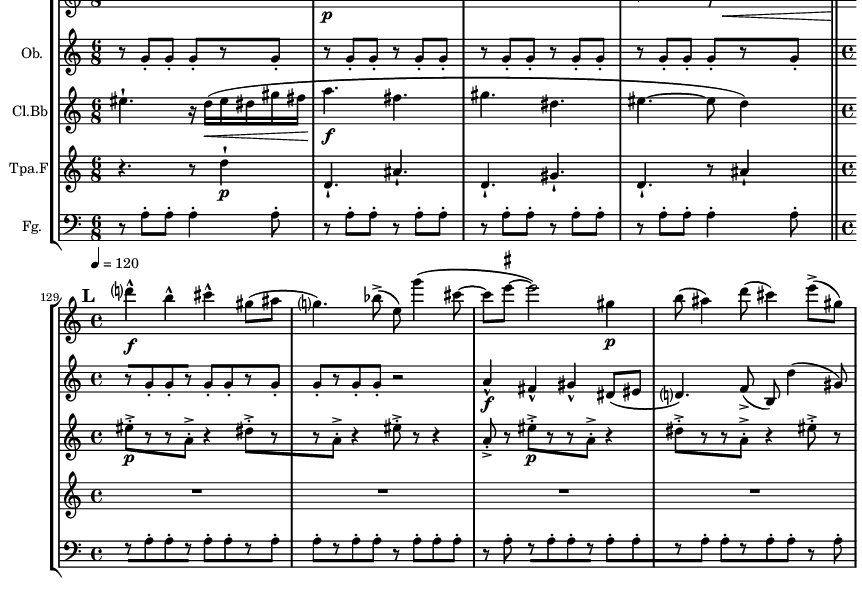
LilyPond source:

\version "2.11.64"

\include "../config/lib.ly"

#(set-global-staff-size 12.5)

global = {
  \time 6/8
  \set Score.currentBarNumber = #125
  \bar ""
  \bracketUp
  \override Staff.TimeSignature #'style = #'()
  \set Score.markFormatter = #format-mark-box-letters
  \override Score.MetronomeMark #'padding = #6
  s1*6/8*4
  \bar "||"
  \mark #11
  \time 4/4
  \tempo 4=120
  s1*4
}

flauta = {
  \relative c''' {
    bes4.~( bes8 c4
    a2.~\p
    a2.) 
    r4. r16 a16\<( c bes dis cis)
    %% seção BBA
    d?4-^\f b-^ cis-^ gis8( ais
    g?4.)
    %% (rotacionar #s(5 3 4 1 2 0) 3) com expansão de intervalos
    bes8->( e,8) g'4( cis,8~
    cis e8~\tris e2)
    %% (rotacionar (retrogradar #s(5 3 4 1 2 0) 5))
    gis,4\p
    b8( ais4) d8( cis4)
    %% (rotacionar (retrogradar #s(5 3 4 1 2 0) 4))
    e8->( gis,)
  }
}

oboe = {
  \relative c'' {
    r8 g-. g-. g-.[ r g-.]
    r g-. g-. r g-. g-.
    r g-. g-. r g-. g-.
    r g-. g-. g-.[ r g-.]
    %% seção BBA
    r8[ g-. g-. r] g-.[ g-. r g-.]
    g8-.[ r g-. g-.] r2
    %% sujeito do fugato transposto a quinta
    \transpose d a' {
      \relative {
        %% #s(5 3 4 1 2 0)
        d4-^\f b-^ cis-^ gis8( ais
        g?4.)
        %% (rotacionar #s(5 3 4 1 2 0) 3) com expansão de intervalos
        bes8->( e,8) g'4( cis,8~)
      }
    }
  }
}

clarinete = {
  \relative c'' {
    dis4.\st r16 c16\<( dis cis fis e
    g4.~\f e
    fis4. cis4.
    dis4.~ dis8 c4)
    %% seção BBA
    dis8-.->\p[ r8 r g,-.->] r4 cis8-.->[ r r g-.->] r4 dis'8-.-> r r4 g,8-.-> r
    dis'8-.->\p[ r8 r g,-.->] r4 cis8-.->[ r r g-.->] r4 dis'8-.-> r
  }
}

trompa = {
  \relative c'' {
    r4. r8 g4\st\p
    g,4.\st dis'4.\st
    g,4.\st cis4.\st
    g4.\st r8 dis'4\st
    %% seção BBA
    R1*4
  }
}

fagote = {
  \clef bass
  \relative c' {
    r8 a-. a-. a4-. a8-.
    r8 a-. a-. r a-. a-.
    r a-. a-. r a-. a-.
    r a-. a-. a4-. a8-.
    %% seção BBA
    r8[ a-. a-. r] a-.[ a-. r a-.]
    a-.[ r a-. a-.] r a-. a-. a-. r a-.
    r8[ a-. a-. r] a-.[ a-. r a-.]
    a-.[ r a-. a-.] r a-.
  }
}

\score {
  \new StaffGroup <<
    \new Staff <<
      \set Staff.instrumentName = \markup {\hcenter-in #5 "Fl."}
      \global
      \flauta
    >>
    \new Staff <<
      \set Staff.instrumentName = \markup {\hcenter-in #5 "Ob."}
      \global
      \oboe
    >>
    \new Staff <<
      \set Staff.instrumentName = \markup {\hcenter-in #5 "Cl.Bb"}
      \global
      \transposition bes
      \transpose c d {
        \clarinete
      }
    >>
    \new Staff <<
      \set Staff.instrumentName = \markup {\hcenter-in #5 "Tpa.F"}
      \global
      \transposition f
      \transpose c g {
        \trompa
      }
    >>
    \new Staff <<
      \set Staff.instrumentName = \markup {\hcenter-in #5 "Fg."}
      \global
      \fagote
    >>
  >>
  \layout {
    \context {
      \Staff \consists "Horizontal_bracket_engraver"
    }
  }
}
\paper {
  paper-width = 14.6\cm
  paper-height = 12.5\cm
  line-width = 13.5\cm
  top-margin = -.9\cm
  head-separation = -1\cm
  left-margin = 1\cm
  bottom-margin = -3\cm
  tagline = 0
  indent = #0
}
